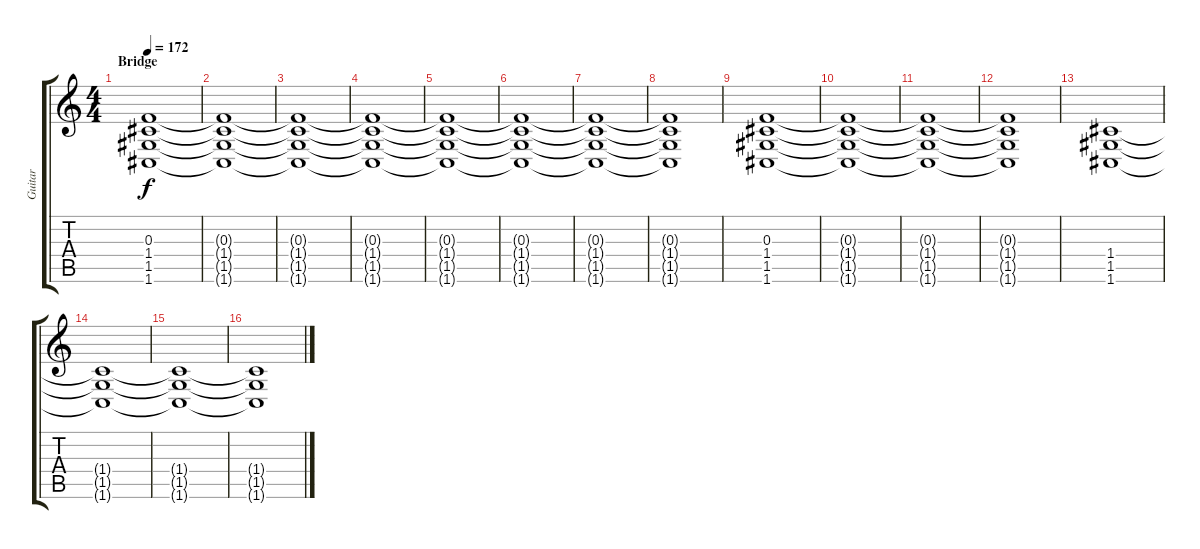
\track ("Guitar" "Guitar") {instrument distortionguitar}
\staff {score tabs}
\tuning (D4 A3 F3 C3 G2 C2) {hide}
\ts (4 4)
\section ("" "Bridge")
\tempo 172
\clef g2
\ks c
(0.3 1.4 1.5 1.6).1{dy f} |
(0.3{t} 1.4{t} 1.5{t} 1.6{t}).1 |
(0.3{t} 1.4{t} 1.5{t} 1.6{t}).1 |
(0.3{t} 1.4{t} 1.5{t} 1.6{t}).1 |
(0.3{t} 1.4{t} 1.5{t} 1.6{t}).1 |
(0.3{t} 1.4{t} 1.5{t} 1.6{t}).1 |
(0.3{t} 1.4{t} 1.5{t} 1.6{t}).1 |
(0.3{t} 1.4{t} 1.5{t} 1.6{t}).1 |
(0.3 1.4 1.5 1.6).1 |
(0.3{t} 1.4{t} 1.5{t} 1.6{t}).1 |
(0.3{t} 1.4{t} 1.5{t} 1.6{t}).1 |
(0.3{t} 1.4{t} 1.5{t} 1.6{t}).1 |
(1.4 1.5 1.6).1 |
(1.4{t} 1.5{t} 1.6{t}).1 |
(1.4{t} 1.5{t} 1.6{t}).1 |
(1.4{t} 1.5{t} 1.6{t}).1
